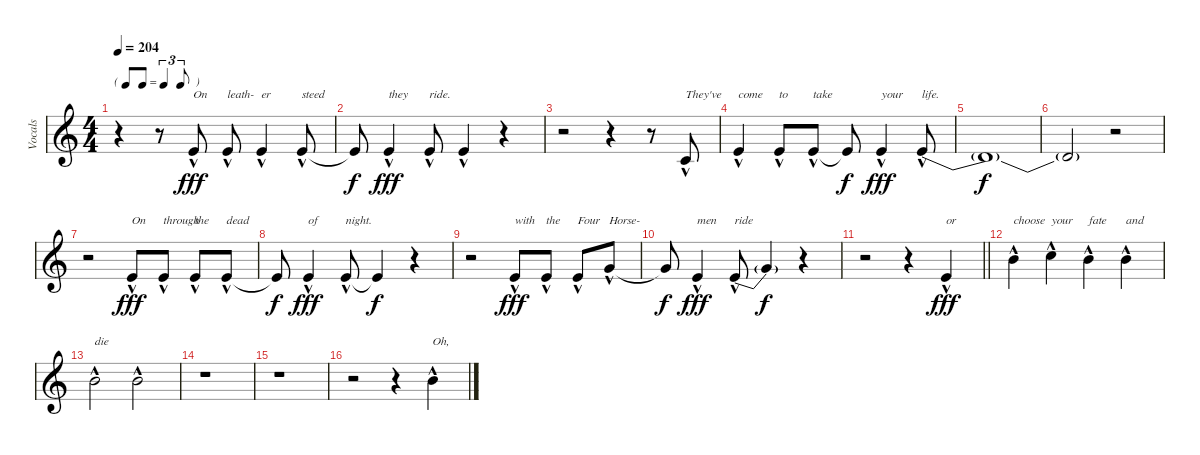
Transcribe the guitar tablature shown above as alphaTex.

\track ("Vocals" "Vocals") {instrument synthbrass2}
\staff {score}
\tuning (E4 B3 G3 D3 A2 E2) {hide}
\ts (4 4)
\tf triplet8th
\tempo 204
\clef g2
\ks c
r.4{dy fff} r.8 0.1{hac}.8{txt "On"} 0.1{hac}.8{txt "leath-"} 0.1{hac}.4{txt "er"} 0.1{hac}.8{txt "steed"} |
0.1{t}.8{dy f} 0.1{hac}.4{txt "they" dy fff} 5.2{hac}.8{txt "ride."} 5.2{hac}.4 r.4 |
r.2 r.4 r.8 1.2{hac}.8{txt "They've"} |
0.1{hac}.4{txt "come"} 0.1{hac}.8{txt "to"} 0.1{hac}.8{txt "take"} 0.1{t}.8{dy f} 0.1{hac}.4{txt "your" dy fff} 3.2{be (custom 0 4 20 4 40 0 60 0) hac}.8{txt "life."} |
3.2{t}.1{dy f} |
3.2{t}.2 r.2 |
r.2 0.1{hac}.8{txt "On" dy fff} 0.1{hac}.8{txt "through"} 0.1{hac}.8{txt "the"} 0.1{hac}.8{txt "dead"} |
0.1{t}.8{dy f} 0.1{hac}.4{txt "of" dy fff} 0.1{hac}.8{txt "night."} 0.1{t}.4{dy f} r.4 |
r.2 0.1{hac}.8{txt "with" dy fff} 0.1{hac}.8{txt "the"} 0.1{hac}.8{txt "Four"} 3.1{hac}.8{txt "Horse-"} |
3.1{t}.8{dy f} 0.1{hac}.4{txt "men" dy fff} 0.1{be (bend 0 0 60 6) hac}.8{txt "ride"} 0.1{t}.4{dy f} r.4 |
\barLineRight lightlight
r.2 r.4 0.1{hac}.4{txt "or" dy fff} |
7.1{hac}.4{txt "choose"} 8.1{hac}.4{txt "your"} 7.1{hac}.4{txt "fate"} 7.1{hac}.4{txt "and"} |
7.1{hac}.2{txt "die"} 7.1{hac}.2 |
r.1 |
r.1 |
r.2 r.4 7.1{hac}.4{txt "Oh,"}
